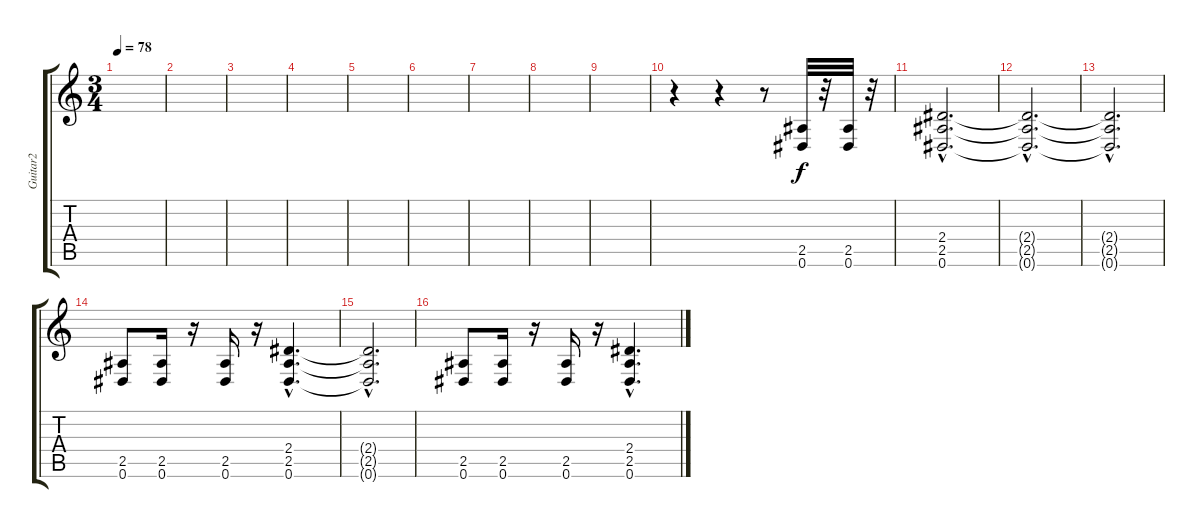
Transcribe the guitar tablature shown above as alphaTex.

\track ("Guitar2" "Guitar2") {instrument distortionguitar}
\staff {score tabs}
\tuning (Eb4 Bb3 Gb3 Db3 Ab2 Eb2) {hide}
\ts (3 4)
\tempo 78
\clef g2
\ks c
|
|
|
|
|
|
|
|
|
r.4 r.4 r.8 (2.5 0.6).32 r.32 (2.5 0.6).32 r.32 |
(2.4{hac} 2.5{hac} 0.6{hac}).2{d} |
(2.4{hac t} 2.5{hac t} 0.6{hac t}).2{d} |
(2.4{hac t} 2.5{hac t} 0.6{hac t}).2{d} |
(2.5 0.6).8 (2.5 0.6).16 r.16 (2.5 0.6).16 r.16 (2.4{hac} 2.5{hac} 0.6{hac}).4{d} |
(2.4{hac t} 2.5{hac t} 0.6{hac t}).2{d} |
(2.5 0.6).8 (2.5 0.6).16 r.16 (2.5 0.6).16 r.16 (2.4{hac} 2.5{hac} 0.6{hac}).4{d}
